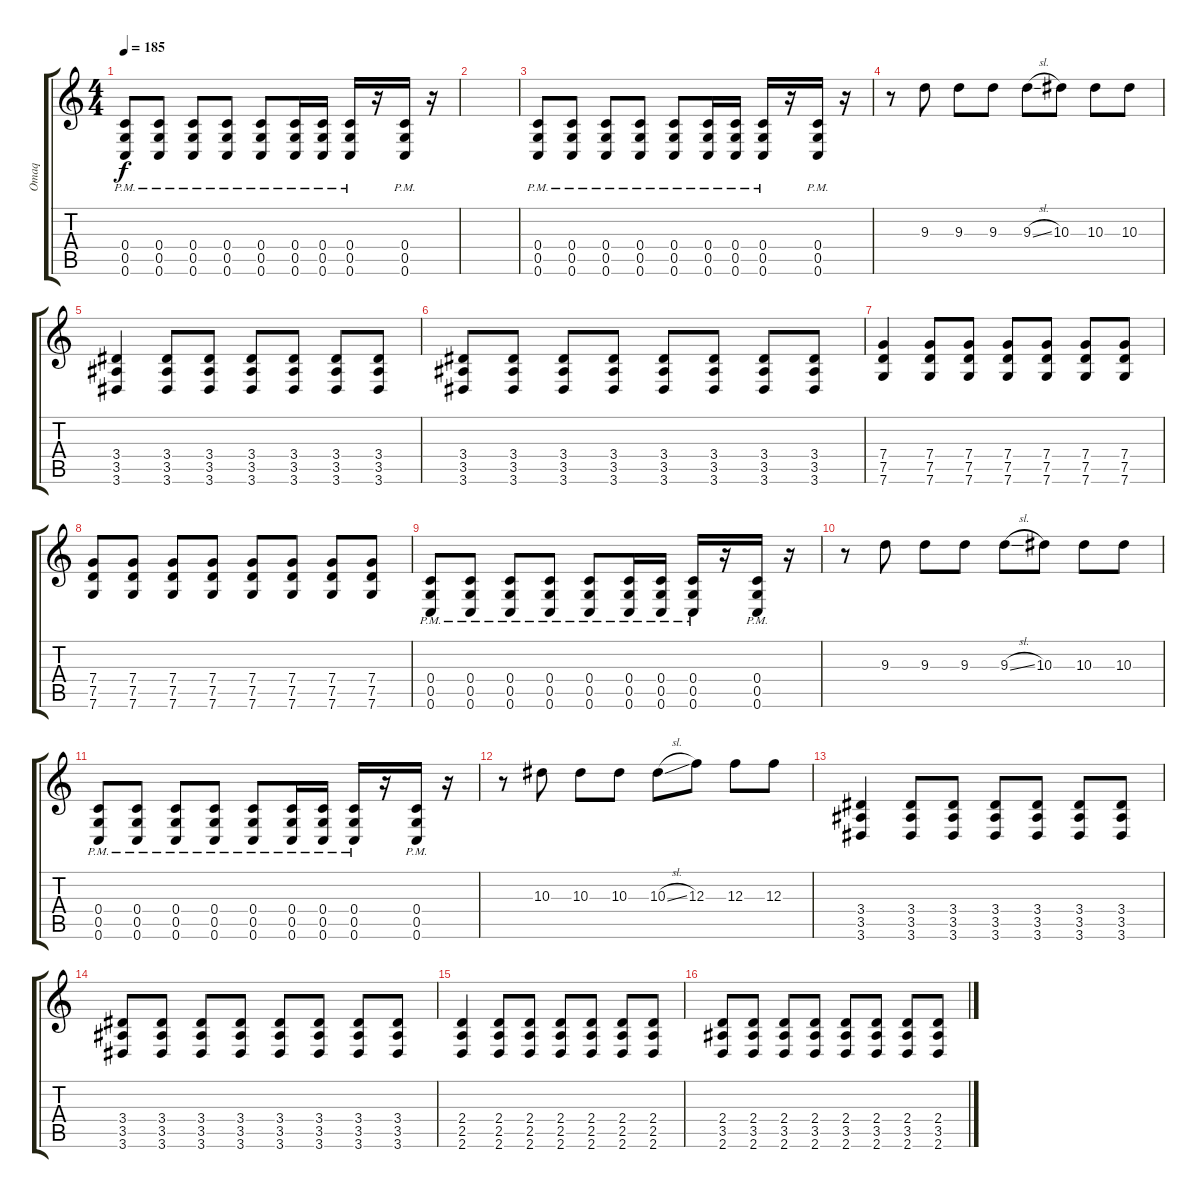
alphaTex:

\track ("Omaq" "Omaq") {instrument distortionguitar}
\staff {score tabs}
\tuning (D4 A3 F3 C3 G2 C2) {hide}
\ts (4 4)
\tempo 185
\clef g2
\ks c
(0.4{pm} 0.5{pm} 0.6{pm}).8{dy f} (0.4{pm} 0.5{pm} 0.6{pm}).8 (0.4{pm} 0.5{pm} 0.6{pm}).8 (0.4{pm} 0.5{pm} 0.6{pm}).8 (0.4{pm} 0.5{pm} 0.6{pm}).8 (0.4{pm} 0.5{pm} 0.6{pm}).16 (0.4{pm} 0.5{pm} 0.6{pm}).16 (0.4{pm} 0.5{pm} 0.6{pm}).16 r.16 (0.4{pm} 0.5{pm} 0.6{pm}).16 r.16 |
|
(0.4{pm} 0.5{pm} 0.6{pm}).8 (0.4{pm} 0.5{pm} 0.6{pm}).8 (0.4{pm} 0.5{pm} 0.6{pm}).8 (0.4{pm} 0.5{pm} 0.6{pm}).8 (0.4{pm} 0.5{pm} 0.6{pm}).8 (0.4{pm} 0.5{pm} 0.6{pm}).16 (0.4{pm} 0.5{pm} 0.6{pm}).16 (0.4{pm} 0.5{pm} 0.6{pm}).16 r.16 (0.4{pm} 0.5{pm} 0.6{pm}).16 r.16 |
r.8 9.3.8 9.3.8 9.3.8 9.3{sl}.8 10.3.8 10.3.8 10.3.8 |
(3.4 3.5 3.6).4 (3.4 3.5 3.6).8 (3.4 3.5 3.6).8 (3.4 3.5 3.6).8 (3.4 3.5 3.6).8 (3.4 3.5 3.6).8 (3.4 3.5 3.6).8 |
(3.4 3.5 3.6).8 (3.4 3.5 3.6).8 (3.4 3.5 3.6).8 (3.4 3.5 3.6).8 (3.4 3.5 3.6).8 (3.4 3.5 3.6).8 (3.4 3.5 3.6).8 (3.4 3.5 3.6).8 |
(7.4 7.5 7.6).4 (7.4 7.5 7.6).8 (7.4 7.5 7.6).8 (7.4 7.5 7.6).8 (7.4 7.5 7.6).8 (7.4 7.5 7.6).8 (7.4 7.5 7.6).8 |
(7.4 7.5 7.6).8 (7.4 7.5 7.6).8 (7.4 7.5 7.6).8 (7.4 7.5 7.6).8 (7.4 7.5 7.6).8 (7.4 7.5 7.6).8 (7.4 7.5 7.6).8 (7.4 7.5 7.6).8 |
(0.4{pm} 0.5{pm} 0.6{pm}).8 (0.4{pm} 0.5{pm} 0.6{pm}).8 (0.4{pm} 0.5{pm} 0.6{pm}).8 (0.4{pm} 0.5{pm} 0.6{pm}).8 (0.4{pm} 0.5{pm} 0.6{pm}).8 (0.4{pm} 0.5{pm} 0.6{pm}).16 (0.4{pm} 0.5{pm} 0.6{pm}).16 (0.4{pm} 0.5{pm} 0.6{pm}).16 r.16 (0.4{pm} 0.5{pm} 0.6{pm}).16 r.16 |
r.8 9.3.8 9.3.8 9.3.8 9.3{sl}.8 10.3.8 10.3.8 10.3.8 |
(0.4{pm} 0.5{pm} 0.6{pm}).8 (0.4{pm} 0.5{pm} 0.6{pm}).8 (0.4{pm} 0.5{pm} 0.6{pm}).8 (0.4{pm} 0.5{pm} 0.6{pm}).8 (0.4{pm} 0.5{pm} 0.6{pm}).8 (0.4{pm} 0.5{pm} 0.6{pm}).16 (0.4{pm} 0.5{pm} 0.6{pm}).16 (0.4{pm} 0.5{pm} 0.6{pm}).16 r.16 (0.4{pm} 0.5{pm} 0.6{pm}).16 r.16 |
r.8 10.3.8 10.3.8 10.3.8 10.3{sl}.8 12.3.8 12.3.8 12.3.8 |
(3.4 3.5 3.6).4 (3.4 3.5 3.6).8 (3.4 3.5 3.6).8 (3.4 3.5 3.6).8 (3.4 3.5 3.6).8 (3.4 3.5 3.6).8 (3.4 3.5 3.6).8 |
(3.4 3.5 3.6).8 (3.4 3.5 3.6).8 (3.4 3.5 3.6).8 (3.4 3.5 3.6).8 (3.4 3.5 3.6).8 (3.4 3.5 3.6).8 (3.4 3.5 3.6).8 (3.4 3.5 3.6).8 |
(2.4 2.5 2.6).4 (2.4 2.5 2.6).8 (2.4 2.5 2.6).8 (2.4 2.5 2.6).8 (2.4 2.5 2.6).8 (2.4 2.5 2.6).8 (2.4 2.5 2.6).8 |
(2.4 3.5 2.6).8 (2.4 3.5 2.6).8 (2.4 3.5 2.6).8 (2.4 3.5 2.6).8 (2.4 3.5 2.6).8 (2.4 3.5 2.6).8 (2.4 3.5 2.6).8 (2.4 3.5 2.6).8
